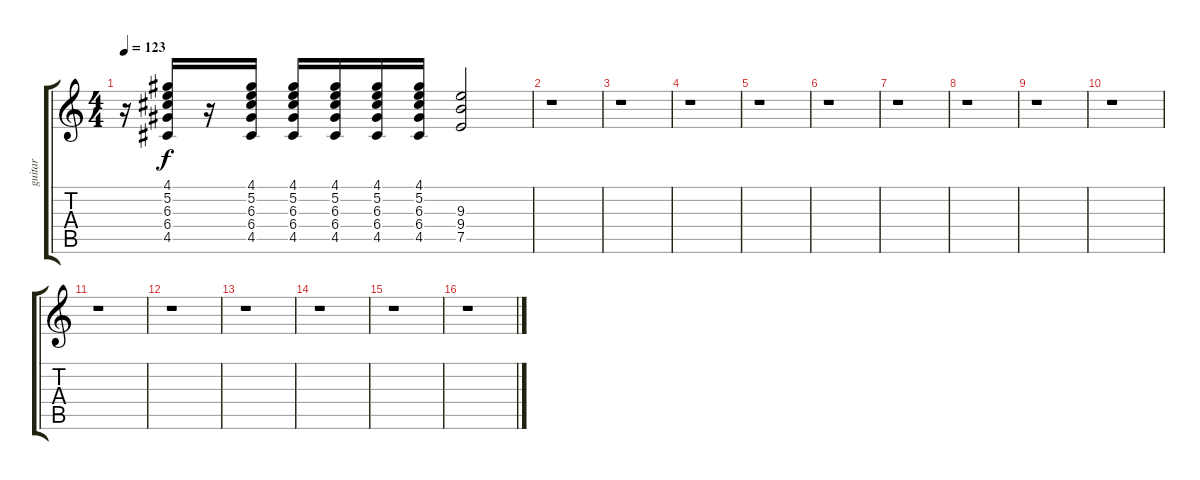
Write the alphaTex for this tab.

\track ("guitar" "guitar") {instrument electricguitarclean}
\staff {score tabs}
\tuning (E4 B3 G3 D3 A2 E2) {hide}
\ts (4 4)
\tempo 123
\clef g2
\ks c
r.16{dy f} (4.1 5.2 6.3 6.4 4.5).16 r.16 (4.1 5.2 6.3 6.4 4.5).16 (4.1 5.2 6.3 6.4 4.5).16 (4.1 5.2 6.3 6.4 4.5).16 (4.1 5.2 6.3 6.4 4.5).16 (4.1 5.2 6.3 6.4 4.5).16 (9.3 9.4 7.5).2 |
r.1 |
r.1 |
r.1 |
r.1 |
r.1 |
r.1 |
r.1 |
r.1 |
r.1 |
r.1 |
r.1 |
r.1 |
r.1 |
r.1 |
r.1
